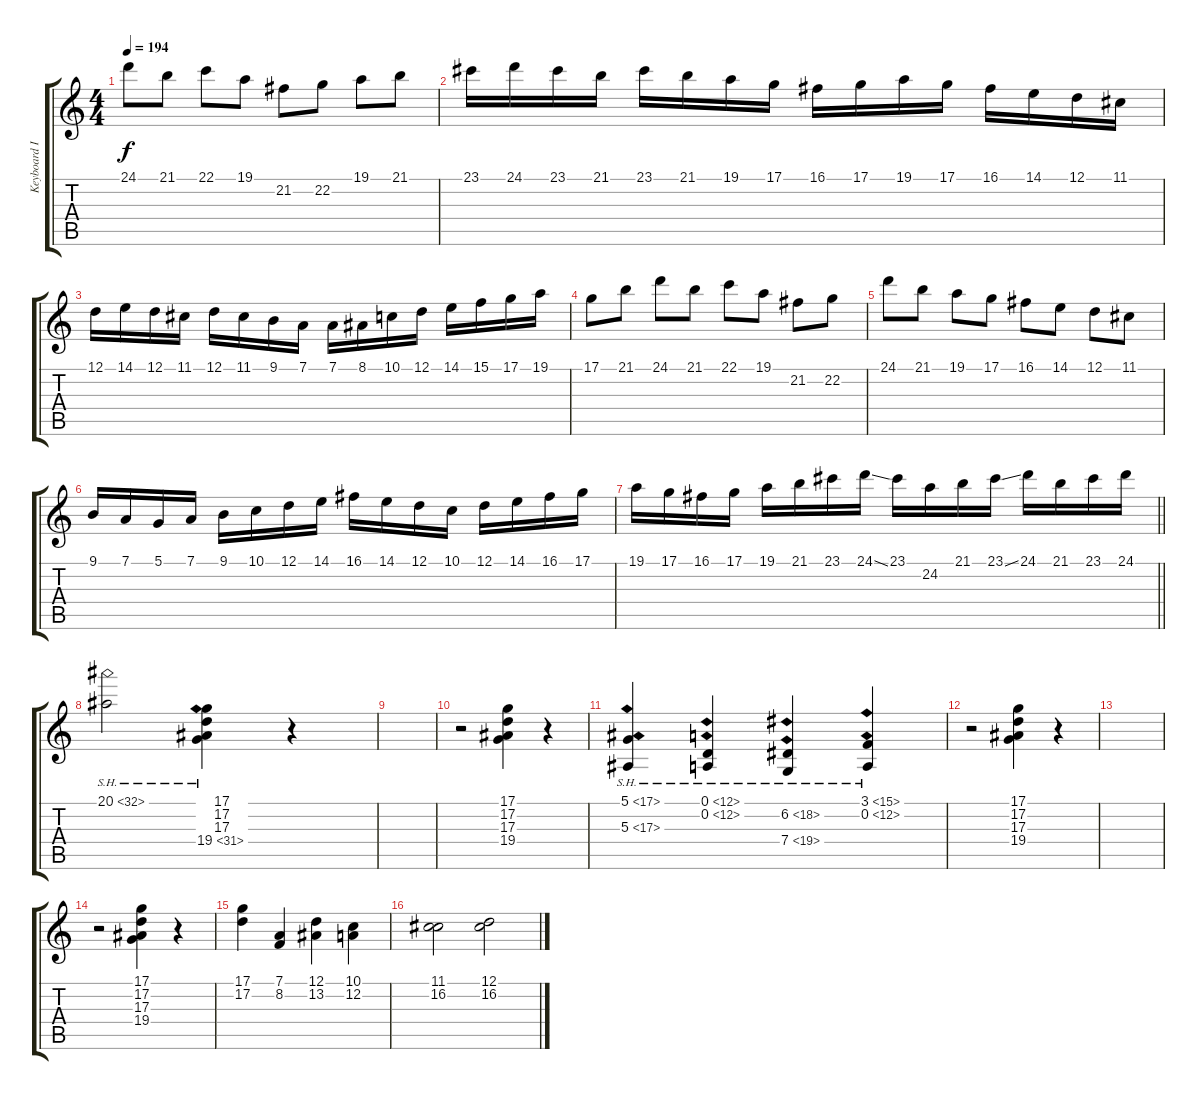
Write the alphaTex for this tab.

\track ("Keyboard I" "Keyboard I") {instrument stringensemble1}
\staff {score tabs}
\tuning (D4 A3 F3 C3 G2 C2) {hide}
\ts (4 4)
\tempo 194
\clef g2
\ks c
24.1.8{dy f} 21.1.8 22.1.8 19.1.8 21.2.8 22.2.8 19.1.8 21.1.8 |
23.1.16 24.1.16 23.1.16 21.1.16 23.1.16 21.1.16 19.1.16 17.1.16 16.1.16 17.1.16 19.1.16 17.1.16 16.1.16 14.1.16 12.1.16 11.1.16 |
12.1.16 14.1.16 12.1.16 11.1.16 12.1.16 11.1.16 9.1.16 7.1.16 7.1.16 8.1.16 10.1.16 12.1.16 14.1.16 15.1.16 17.1.16 19.1.16 |
17.1.8 21.1.8 24.1.8 21.1.8 22.1.8 19.1.8 21.2.8 22.2.8 |
24.1.8 21.1.8 19.1.8 17.1.8 16.1.8 14.1.8 12.1.8 11.1.8 |
9.1.16 7.1.16 5.1.16 7.1.16 9.1.16 10.1.16 12.1.16 14.1.16 16.1.16 14.1.16 12.1.16 10.1.16 12.1.16 14.1.16 16.1.16 17.1.16 |
\barLineRight lightlight
19.1.16 17.1.16 16.1.16 17.1.16 19.1.16 21.1.16 23.1.16 24.1{ss}.16 23.1.16 24.2.16 21.1.16 23.1{ss}.16 24.1.16 21.1.16 23.1.16 24.1.16 |
20.1{sh 12}.2 (17.1 17.2 17.3 19.4{sh 12}).4{balance 8 instrument stringensemble1} r.4 |
|
r.2 (17.1 17.2 17.3 19.4).4 r.4 |
(5.1{sh 12} 5.3{sh 12}).4 (0.1{sh 12} 0.2{sh 12}).4 (6.2{sh 12} 7.4{sh 12}).4 (3.1{sh 12} 0.2{sh 12}).4 |
r.2 (17.1 17.2 17.3 19.4).4 r.4 |
|
r.2 (17.1 17.2 17.3 19.4).4 r.4 |
(17.1 17.2).4 (7.1 8.2).4 (12.1 13.2).4 (10.1 12.2).4 |
(11.1 16.2).2 (12.1 16.2).2
